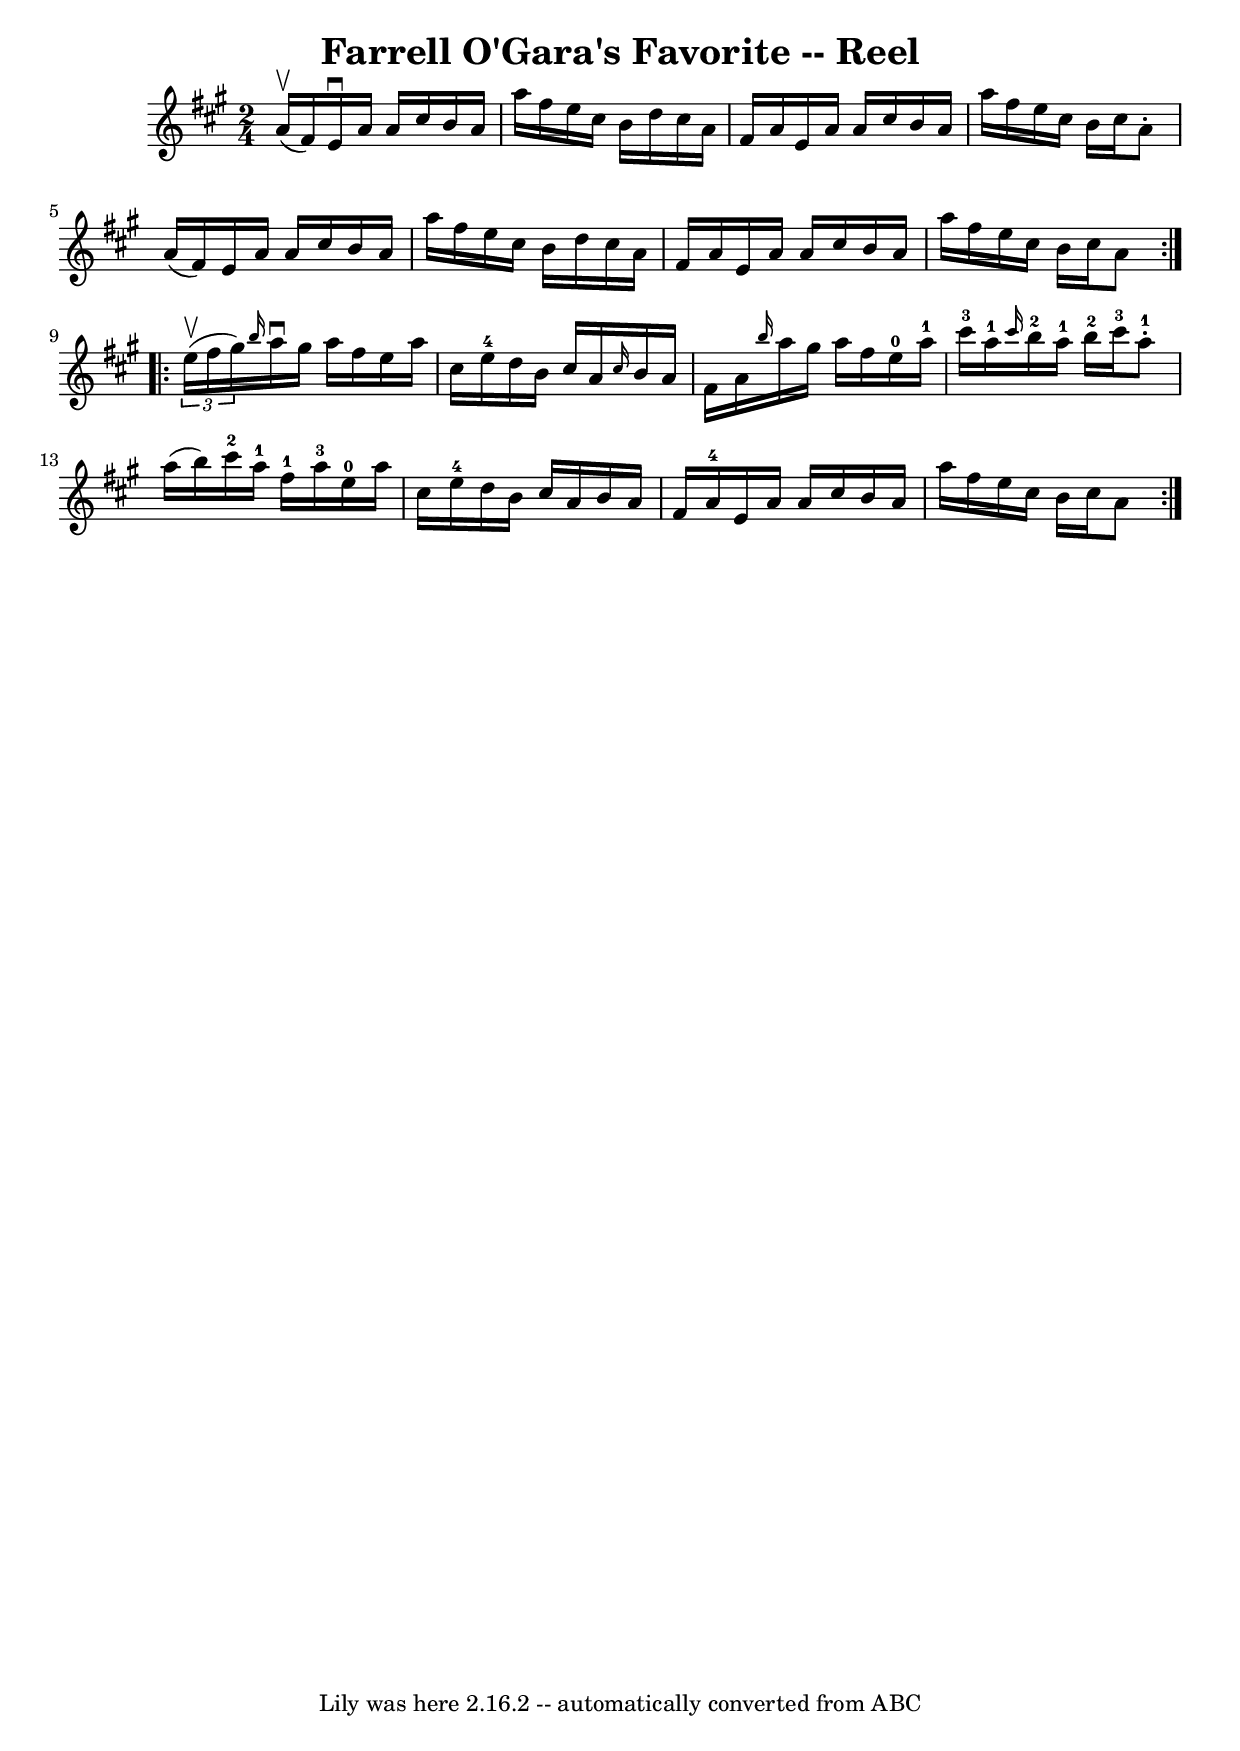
\version "2.7.40"
\include "Mammoth.ily"
\header {
	book = "Ryan's Mammoth Collection"
	crossRefNumber = "1"
	footnotes = "\\\\370"
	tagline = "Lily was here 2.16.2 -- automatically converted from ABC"
	title = "Farrell O'Gara's Favorite -- Reel"
}
voicedefault =  {
\set Score.defaultBarType = "empty"

\repeat volta 2 {
\time 2/4 \key a \major a'16^\upbow(fis'16) |
 e'16 
^\downbow a'16 a'16 cis''16 b'16 a'16 a''16 fis''16    
|
 e''16 cis''16 b'16 d''16 cis''16 a'16 fis'16    
a'16    |
 e'16 a'16 a'16 cis''16 b'16 a'16 a''16    
fis''16    |
 e''16 cis''16 b'16 cis''16 a'8 -. a'16 (
fis'16)   |
 e'16 a'16 a'16 cis''16 b'16 a'16    
a''16 fis''16    |
 e''16 cis''16 b'16 d''16 cis''16    
a'16 fis'16 a'16    |
 e'16 a'16 a'16 cis''16 b'16    
a'16 a''16 fis''16    |
 e''16 cis''16 b'16 cis''16    
a'8    }     \repeat volta 2 {   \times 2/3 { e''16^\upbow(fis''16    
gis''16) } |
     \grace { b''16  } a''16^\downbow gis''16    
a''16 fis''16 e''16 a''16 cis''16 e''16-4   |
 d''16  
 b'16 cis''16 a'16  \grace { cis''16  } b'16 a'16 fis'16    
a'16    |
 \grace { b''16  } a''16 gis''16 a''16 fis''16    
 e''16-0 a''16-1 cis'''16-3 a''16-1   |
       
\grace { cis'''16  } b''16-2 a''16-1 b''16-2 cis'''16 
-3 a''8-1-. a''16 (b''16)   |
 cis'''16-2   
a''16-1 fis''16-1 a''16-3 e''16-0 a''16 cis''16    
e''16-4   |
 d''16 b'16 cis''16 a'16 b'16 a'16    
fis'16 a'16-4   |
 e'16 a'16 a'16 cis''16 b'16    
a'16 a''16 fis''16    |
 e''16 cis''16 b'16 cis''16  
 a'8      }   
}

\score{
    <<

	\context Staff="default"
	{
	    \voicedefault 
	}

    >>
	\layout {
	}
	\midi {}
}
